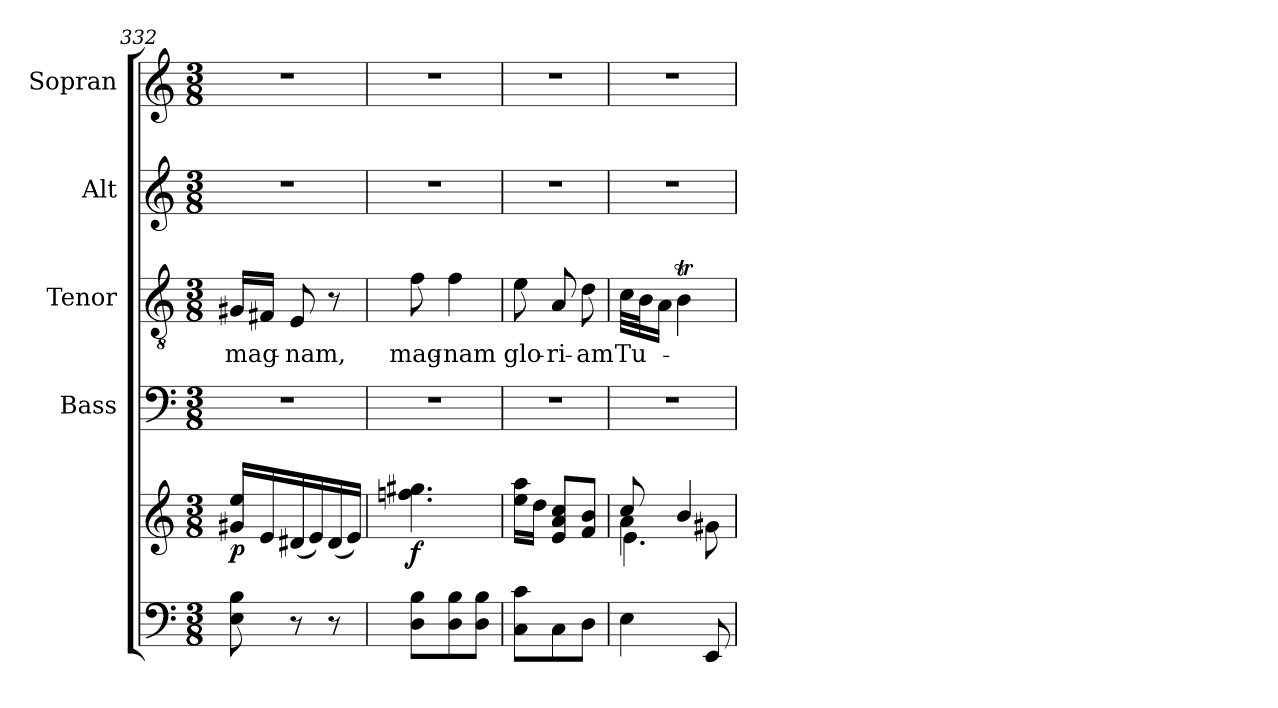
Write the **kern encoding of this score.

**kern	**kern	**dynam	**kern	**kern	**text	**kern	**kern
*part5	*part5	*part5	*part4	*part3	*part3	*part2	*part1
*staff6	*staff5	*staff5/6	*staff4	*staff3	*staff3	*staff2	*staff1
*	*	*	*I"Bass	*I"Tenor	*	*I"Alt	*I"Sopran
*	*	*	*I'B.	*I'T.	*	*I'A.	*I'S.
*clefF4	*clefG2	*	*clefF4	*clefGv2	*	*clefG2	*clefG2
*k[]	*k[]	*	*k[]	*k[]	*	*k[]	*k[]
*C:	*C:	*	*C:	*C:	*	*C:	*C:
*M3/8	*M3/8	*	*M3/8	*M3/8	*	*M3/8	*M3/8
=332	=332	=332	=332	=332	=332	=332	=332
!	!	!LO:DY:b	!	!	!LO:LY:b	!	!
8E\ 8B\	16g#X/ 16ee/LL	p	4.r	16G#X/LL	mag-	4.r	4.r
.	16e/	.	.	16F#X/JJ	.	.	.
!	!	!	!	!	!LO:LY:b	!	!
8r	(<16d#X/	.	.	8E/	-nam,	.	.
.	16e/)	.	.	.	.	.	.
8r	(<16d#/	.	.	8r	.	.	.
.	16e/JJ)	.	.	.	.	.	.
!!LO:PB:g=z
=333	=333	=333	=333	=333	=333	=333	=333
!	!	!LO:DY:b	!	!	!LO:LY:b	!	!
8D\ 8B\L	4.ffn\ 4.gg#X\	f	4.r	8f\	mag-	4.r	4.r
!	!	!	!	!	!LO:LY:b	!	!
8D\ 8B\	.	.	.	4f\	-nam	.	.
8D\ 8B\J	.	.	.	.	.	.	.
=334	=334	=334	=334	=334	=334	=334	=334
!	!	!	!	!	!LO:LY:b	!	!
8C\ 8c\L	16ee\ 16aa\LL	.	4.r	8e\	glo-	4.r	4.r
.	16dd\JJ	.	.	.	.	.	.
!	!	!	!	!	!LO:LY:b	!	!
8C\	8e/ 8a/ 8cc/L	.	.	8A/	-ri-	.	.
!	!	!	!	!	!LO:LY:b	!	!
8D\J	8f/ 8b/J	.	.	8d\	-am	.	.
=335	=335	=335	=335	=335	=335	=335	=335
*	*^	*	*	*	*	*	*
*	*	*^	*	*	*	*	*	*
!	!	!	!	!	!	!	!LO:LY:b	!	!
4E\	8cc/	4a\	4.e\	.	4.r	32c\LLL	Tu-	4.r	4.r
.	.	.	.	.	.	32B\J	.	.	.
.	.	.	.	.	.	16A\JJ	.	.	.
.	4b/	.	.	.	.	4Bt\	.	.	.
8EE/	.	8g#X\	.	.	.	.	.	.	.
*	*v	*v	*v	*	*	*	*	*	*
=	=	=	=	=	=	=	=
*-	*-	*-	*-	*-	*-	*-	*-
